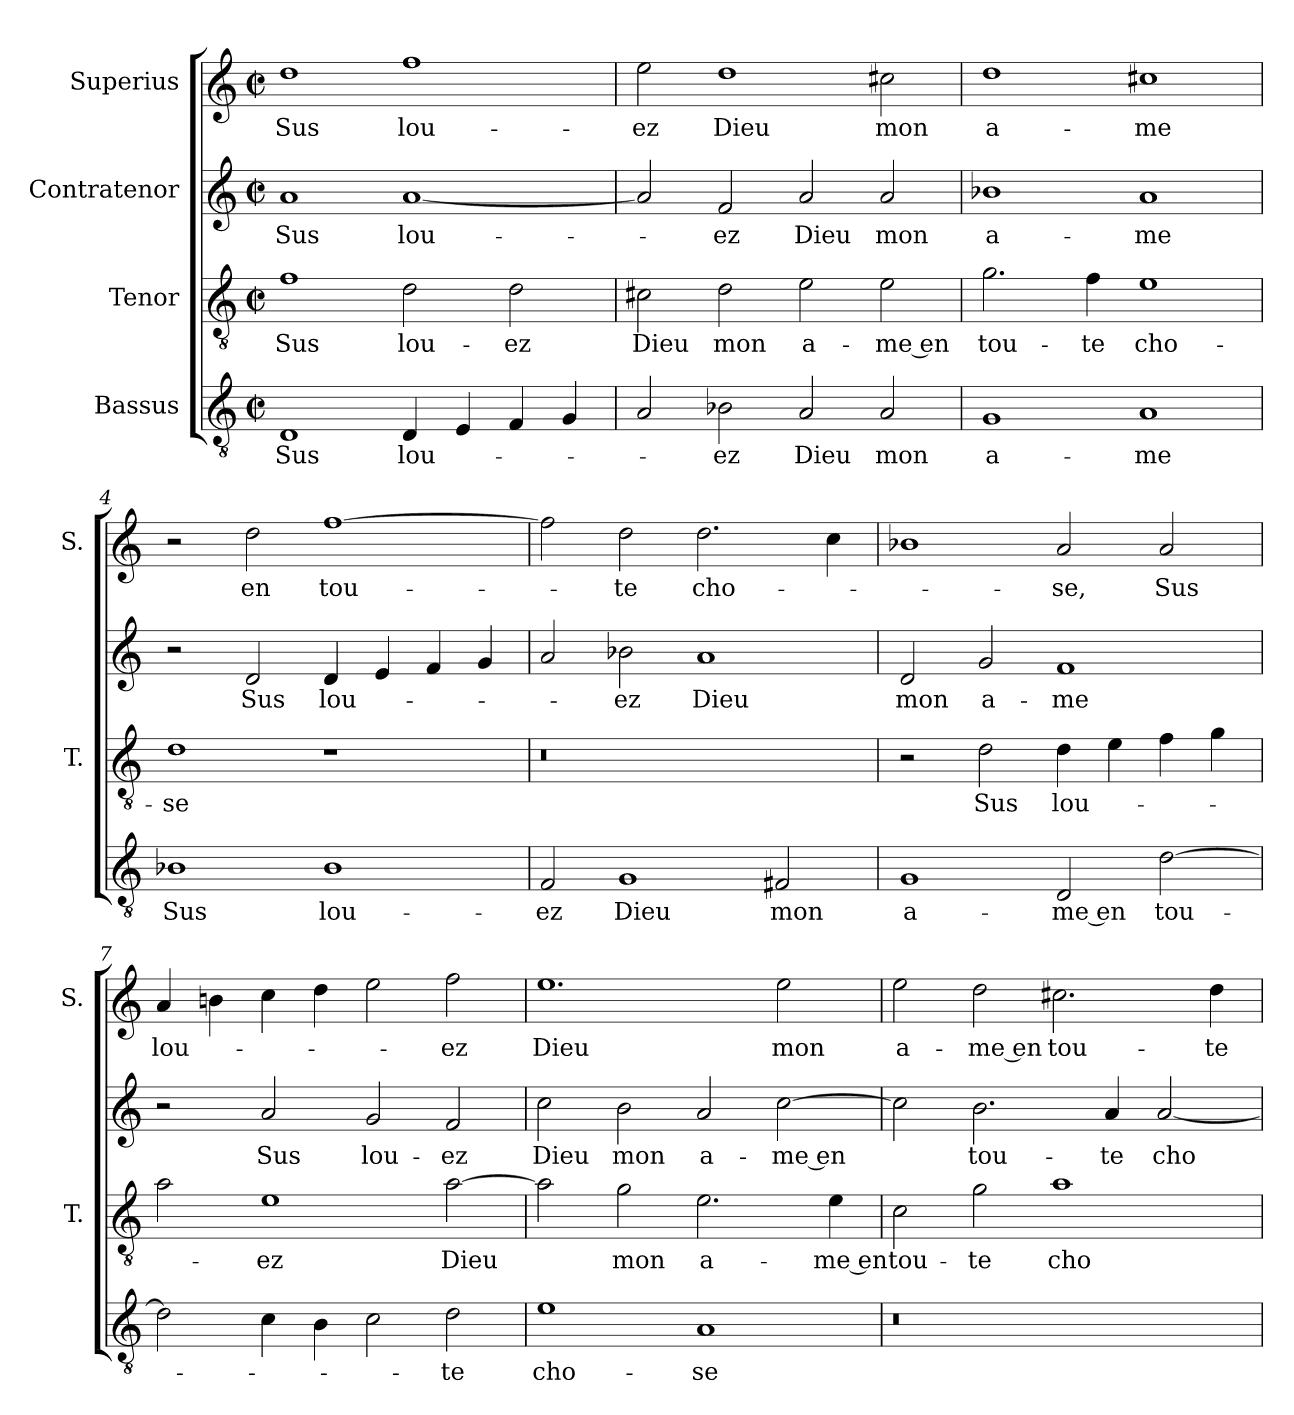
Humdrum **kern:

**kern	**text	**kern	**text	**kern	**text	**kern	**text
*part4	*part4	*part3	*part3	*part2	*part2	*part1	*part1
*staff4	*staff4	*staff3	*staff3	*staff2	*staff2	*staff1	*staff1
*I"Bassus	*	*I"Tenor	*	*I"Contratenor	*	*I"Superius	*
*	*	*I'T.	*	*	*	*I'S.	*
*clefGv2	*	*clefGv2	*	*clefG2	*	*clefG2	*
*k[]	*	*k[]	*	*k[]	*	*k[]	*
*C:	*	*C:	*	*C:	*	*C:	*
*M2/2	*	*M2/2	*	*M2/2	*	*M2/2	*
*met(c|)	*	*met(c|)	*	*met(c|)	*	*met(c|)	*
=1	=1	=1	=1	=1	=1	=1	=1
1D/	Sus	1f\	Sus	1a/	Sus	1dd\	Sus
4D/	lou-	2d\	lou-	[1a/	lou-	1ff\	lou-
4E/	.	.	.	.	.	.	.
4F/	.	2d\	-ez	.	.	.	.
4G/	.	.	.	.	.	.	.
=2	=2	=2	=2	=2	=2	=2	=2
2A/	.	2c#X\	Dieu	2a/]	.	2ee\	-ez
2B-X\	-ez	2d\	mon	2f/	-ez	1dd\	Dieu
2A/	Dieu	2e\	a-	2a/	Dieu	.	.
2A/	mon	2e\	-me en	2a/	mon	2cc#X\	mon
=3	=3	=3	=3	=3	=3	=3	=3
1G/	a-	2.g\	tou-	1b-X\	a-	1dd\	a-
.	.	4f\	-te	.	.	.	.
1A/	-me	1e\	cho-	1a/	-me	1cc#X\	-me
=4	=4	=4	=4	=4	=4	=4	=4
1B-X\	Sus	1d\	-se	2r	.	2r	.
.	.	.	.	2d/	Sus	2dd\	en
1B-\	lou-	1r	.	4d/	lou-	[1ff\	tou-
.	.	.	.	4e/	.	.	.
.	.	.	.	4f/	.	.	.
.	.	.	.	4g/	.	.	.
=5	=5	=5	=5	=5	=5	=5	=5
!	!	!LO:N:vis=0	!	!	!	!	!
2F/	-ez	1r	.	2a/	.	2ff\]	.
1G/	Dieu	.	.	2b-X\	-ez	2dd\	-te
.	.	1ryy	.	1a/	Dieu	2.dd\	cho-
2F#X/	mon	.	.	.	.	.	.
.	.	.	.	.	.	4cc\	.
!!LO:LB:g=z
=6	=6	=6	=6	=6	=6	=6	=6
1G/	a-	2r	.	2d/	mon	1b-X\	.
.	.	2d\	Sus	2g/	a-	.	.
2D/	-me en	4d\	lou-	1f/	-me	2a/	-se,
.	.	4e\	.	.	.	.	.
[2d\	tou-	4f\	.	.	.	2a/	Sus
.	.	4g\	.	.	.	.	.
=7	=7	=7	=7	=7	=7	=7	=7
2d\]	.	2a\	.	2r	.	4a/	lou-
.	.	.	.	.	.	4bn\	.
4c\	.	1e\	-ez	2a/	Sus	4cc\	.
4B\	.	.	.	.	.	4dd\	.
2c\	.	.	.	2g/	lou-	2ee\	.
2d\	-te	[2a\	Dieu	2f/	-ez	2ff\	-ez
=8	=8	=8	=8	=8	=8	=8	=8
1e\	cho-	2a\]	.	2cc\	Dieu	1.ee\	Dieu
.	.	2g\	mon	2b\	mon	.	.
1A/	-se	2.e\	a-	2a/	a-	.	.
.	.	.	.	[2cc\	-me en	2ee\	mon
.	.	4e\	-me en	.	.	.	.
=9	=9	=9	=9	=9	=9	=9	=9
!LO:N:vis=0	!	!	!	!	!	!	!
1r	.	2c\	tou-	2cc\]	.	2ee\	a-
.	.	2g\	-te	2.b\	tou-	2dd\	-me en
1ryy	.	1a\	cho-	.	.	2.cc#X\	tou-
.	.	.	.	4a/	-te	.	.
.	.	.	.	[2a/	cho-	.	.
.	.	.	.	.	.	4dd\	-te
=	=	=	=	=	=	=	=
*-	*-	*-	*-	*-	*-	*-	*-
